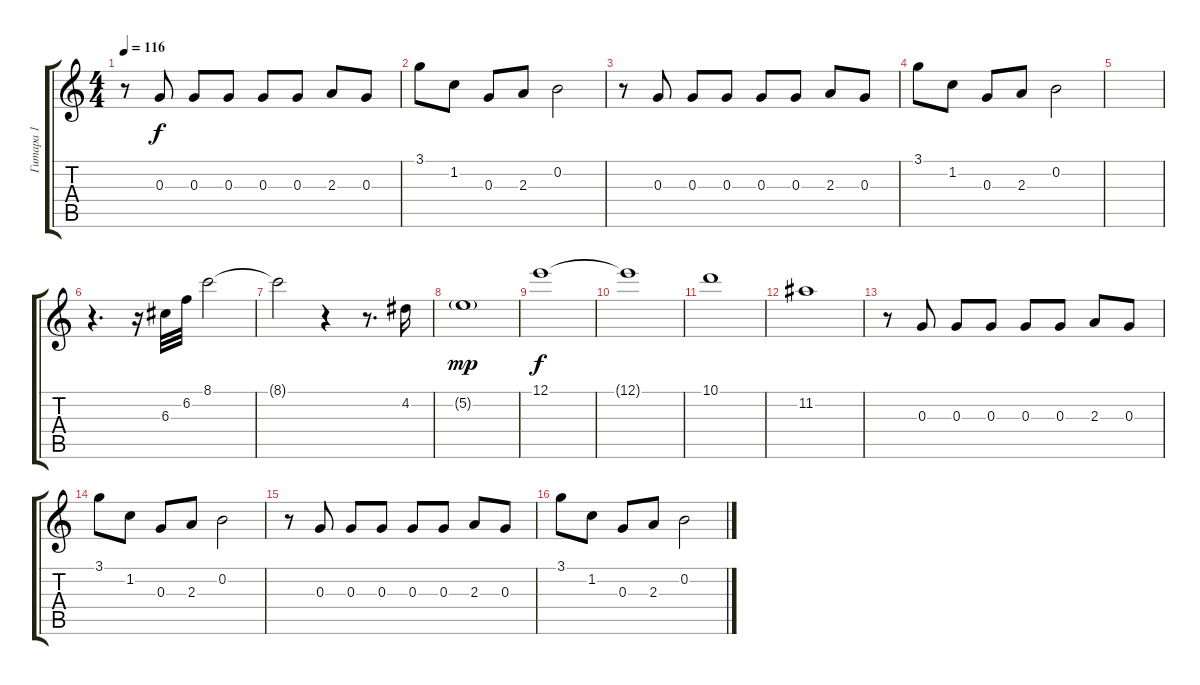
\track ("Гитара 1" "Гитара 1") {instrument electricguitarclean}
\staff {score tabs}
\tuning (E4 B3 G3 D3 A2 E2) {hide}
\ts (4 4)
\tempo 116
\clef g2
\ks c
r.8{dy f} 0.3.8 0.3.8 0.3.8 0.3.8 0.3.8 2.3.8 0.3.8 |
3.1.8 1.2.8 0.3.8 2.3.8 0.2.2 |
r.8 0.3.8 0.3.8 0.3.8 0.3.8 0.3.8 2.3.8 0.3.8 |
3.1.8 1.2.8 0.3.8 2.3.8 0.2.2 |
|
r.4{d} r.16 6.3.32 6.2.32 8.1.2 |
8.1{t}.2 r.4 r.8{d} 4.2.16 |
5.2{g}.1{dy mp} |
12.1.1{dy f} |
12.1{t}.1 |
10.1.1 |
11.2.1 |
r.8 0.3.8 0.3.8 0.3.8 0.3.8 0.3.8 2.3.8 0.3.8 |
3.1.8 1.2.8 0.3.8 2.3.8 0.2.2 |
r.8 0.3.8 0.3.8 0.3.8 0.3.8 0.3.8 2.3.8 0.3.8 |
3.1.8 1.2.8 0.3.8 2.3.8 0.2.2
